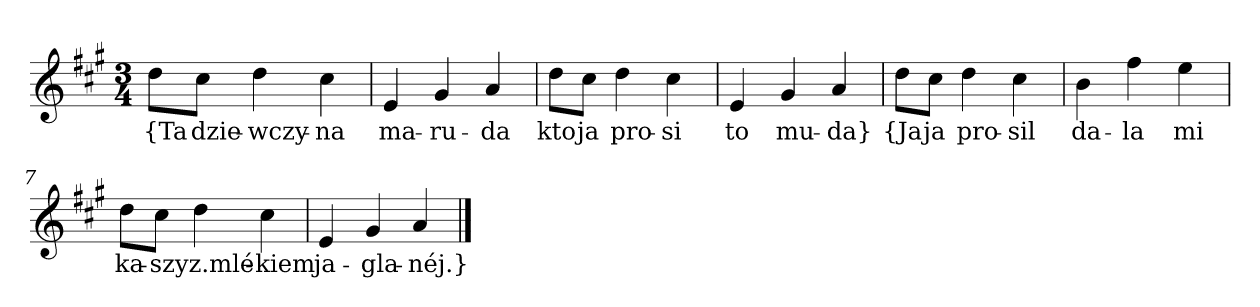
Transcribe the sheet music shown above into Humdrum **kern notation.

**kern	**text
*part1	*part1
*staff1	*staff1
*clefG2	*
*k[f#c#g#]	*
*A:	*
*M3/4	*
=	=
8dd\L	{Ta
8cc#\J	dzie-
4dd	-wczy-
4cc#	-na
=2	=2
4e	ma-
4g#	-ru-
4a	-da
=3	=3
8dd\L	kto
8cc#\J	ja
4dd	pro-
4cc#	-si
=4	=4
4e	to
4g#	mu-
4a	-da}
=5y	=5y
8dd\L	{Ja
8cc#\J	ja
4dd	pro-
4cc#	-sil
=6	=6
4b	da-
4ff#	-la
4ee	mi
=7	=7
8dd\L	ka-
8cc#\J	-szy
4dd	z.mlé-
4cc#	-kiem
=8	=8
4e	ja-
4g#	-gla-
4a	-néj.}
==	==
*-	*-
